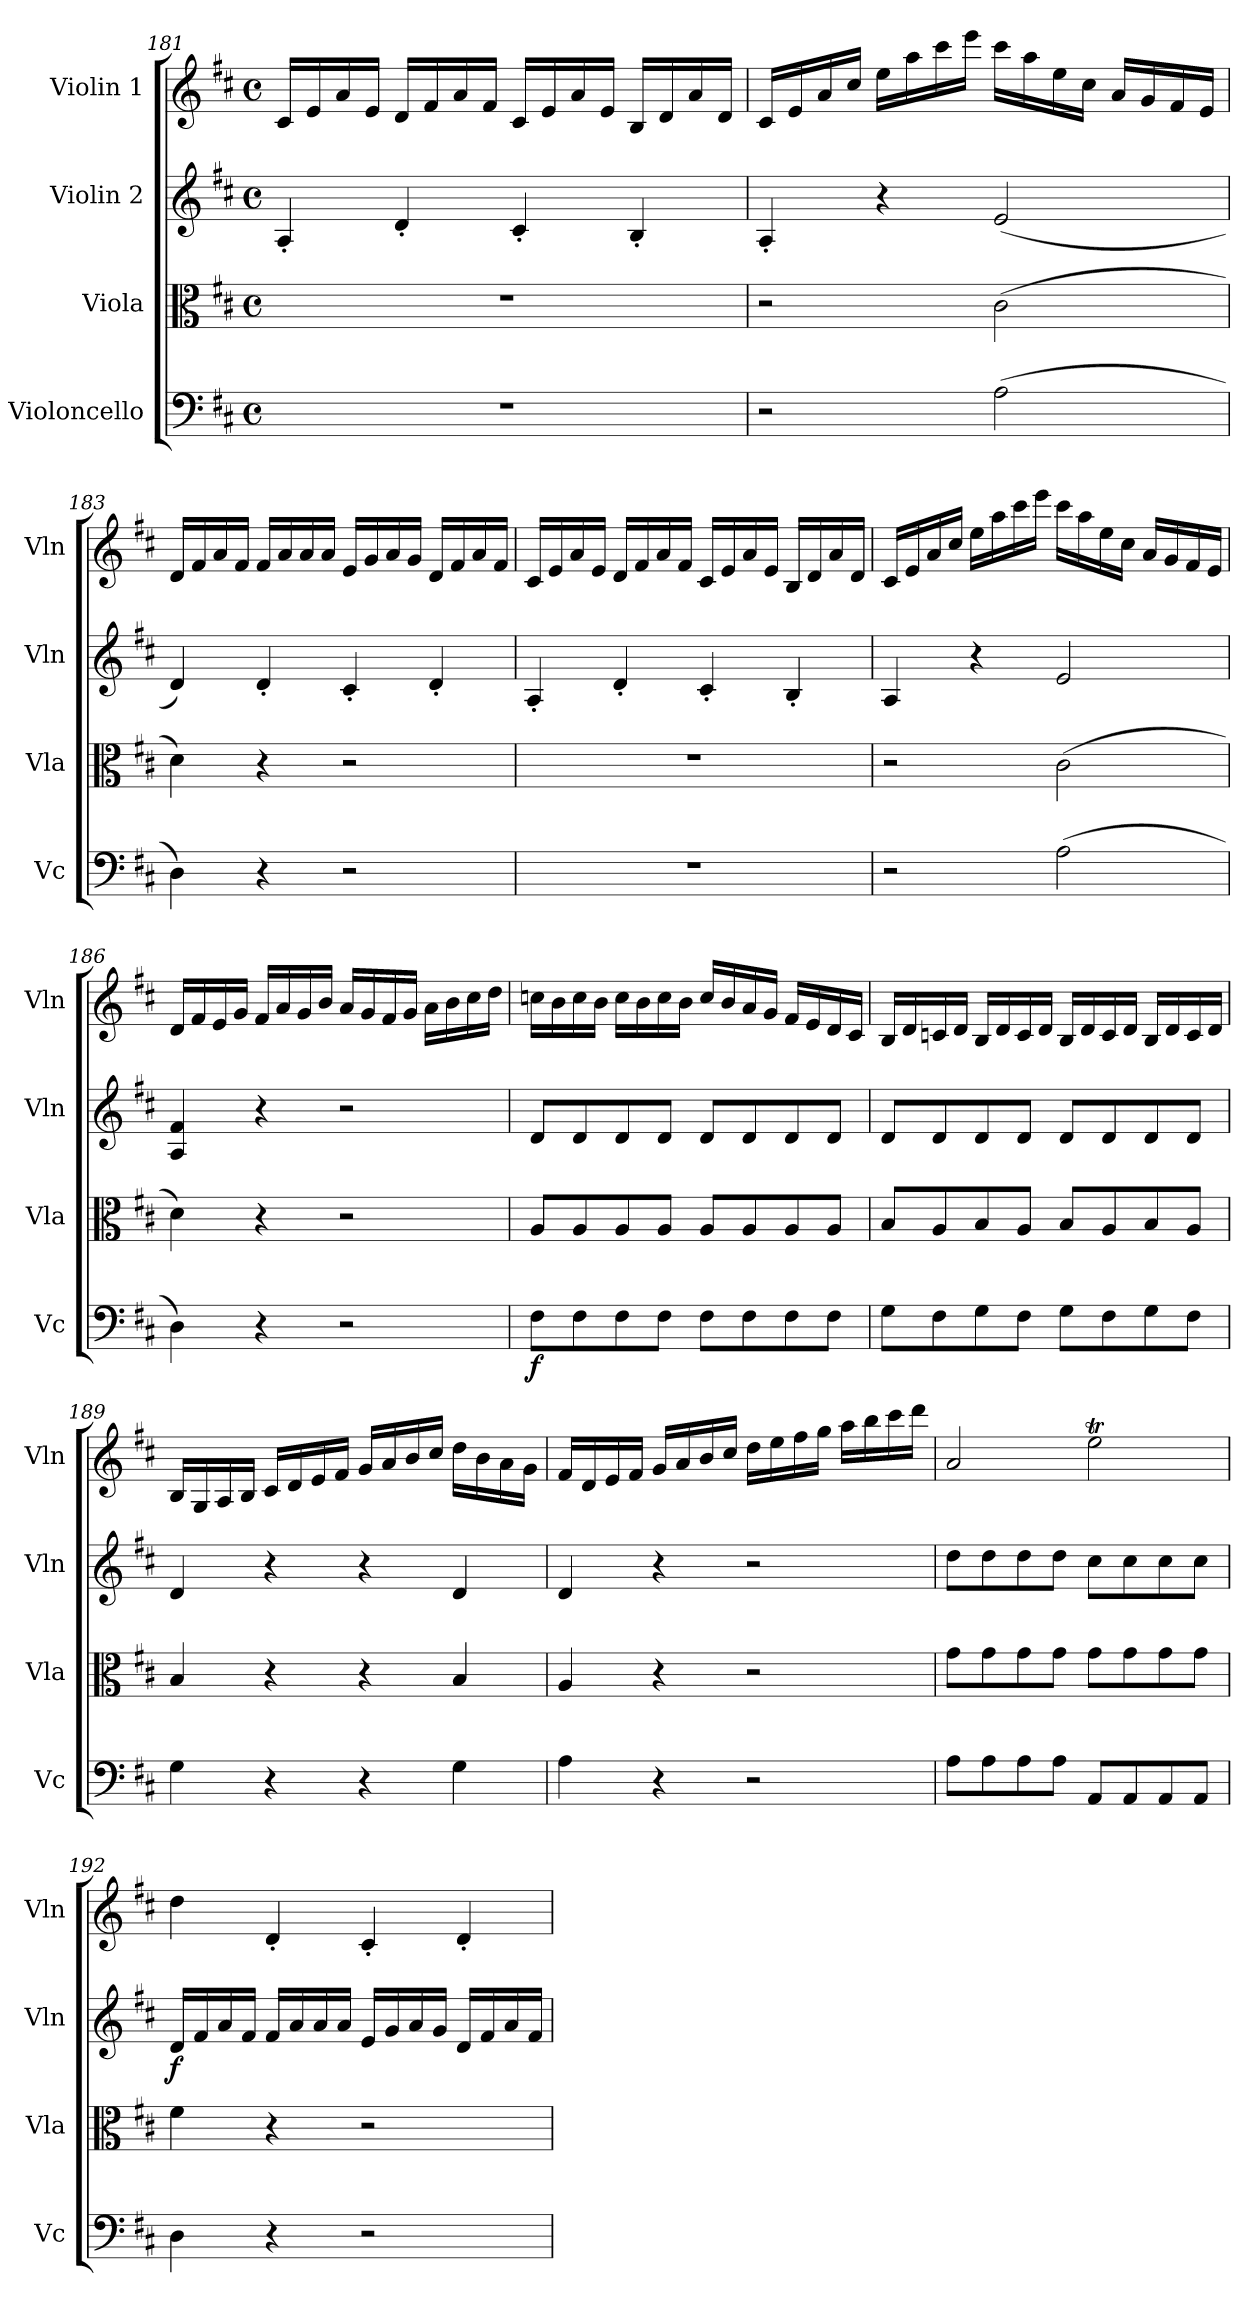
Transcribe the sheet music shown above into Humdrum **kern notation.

**kern	**dynam	**kern	**kern	**dynam	**kern
*part4	*part4	*part3	*part2	*part2	*part1
*staff4	*staff4	*staff3	*staff2	*staff2	*staff1
*I"Violoncello	*	*I"Viola	*I"Violin 2	*	*I"Violin 1
*I'Vc	*	*I'Vla	*I'Vln	*	*I'Vln
*clefF4	*	*clefC3	*clefG2	*	*clefG2
*k[f#c#]	*	*k[f#c#]	*k[f#c#]	*	*k[f#c#]
*M4/4	*	*M4/4	*M4/4	*	*M4/4
*met(c)	*	*met(c)	*met(c)	*	*met(c)
=181	=181	=181	=181	=181	=181
1r	.	1r	4A'/	.	16c#/LL
.	.	.	.	.	16e/
.	.	.	.	.	16a/
.	.	.	.	.	16e/JJ
.	.	.	4d'/	.	16d/LL
.	.	.	.	.	16f#/
.	.	.	.	.	16a/
.	.	.	.	.	16f#/JJ
.	.	.	4c#'/	.	16c#/LL
.	.	.	.	.	16e/
.	.	.	.	.	16a/
.	.	.	.	.	16e/JJ
.	.	.	4B'/	.	16B/LL
.	.	.	.	.	16d/
.	.	.	.	.	16a/
.	.	.	.	.	16d/JJ
!!LO:LB:g=z
=182	=182	=182	=182	=182	=182
2r	.	2r	4A'/	.	16c#/LL
.	.	.	.	.	16e/
.	.	.	.	.	16a/
.	.	.	.	.	16cc#/JJ
.	.	.	4r	.	16ee\LL
.	.	.	.	.	16aa\
.	.	.	.	.	16ccc#\
.	.	.	.	.	16eee\JJ
(>2A\	.	(>2c#\	(<2e/	.	16ccc#\LL
.	.	.	.	.	16aa\
.	.	.	.	.	16ee\
.	.	.	.	.	16cc#\JJ
.	.	.	.	.	16a/LL
.	.	.	.	.	16g/
.	.	.	.	.	16f#/
.	.	.	.	.	16e/JJ
=183	=183	=183	=183	=183	=183
4D\)	.	4d\)	4d/)	.	16d/LL
.	.	.	.	.	16f#/
.	.	.	.	.	16a/
.	.	.	.	.	16f#/JJ
4r	.	4r	4d'/	.	16f#/LL
.	.	.	.	.	16a/
.	.	.	.	.	16a/
.	.	.	.	.	16a/JJ
2r	.	2r	4c#'/	.	16e/LL
.	.	.	.	.	16g/
.	.	.	.	.	16a/
.	.	.	.	.	16g/JJ
.	.	.	4d'/	.	16d/LL
.	.	.	.	.	16f#/
.	.	.	.	.	16a/
.	.	.	.	.	16f#/JJ
=184	=184	=184	=184	=184	=184
1r	.	1r	4A'/	.	16c#/LL
.	.	.	.	.	16e/
.	.	.	.	.	16a/
.	.	.	.	.	16e/JJ
.	.	.	4d'/	.	16d/LL
.	.	.	.	.	16f#/
.	.	.	.	.	16a/
.	.	.	.	.	16f#/JJ
.	.	.	4c#'/	.	16c#/LL
.	.	.	.	.	16e/
.	.	.	.	.	16a/
.	.	.	.	.	16e/JJ
.	.	.	4B'/	.	16B/LL
.	.	.	.	.	16d/
.	.	.	.	.	16a/
.	.	.	.	.	16d/JJ
=185	=185	=185	=185	=185	=185
2r	.	2r	4A/	.	16c#/LL
.	.	.	.	.	16e/
.	.	.	.	.	16a/
.	.	.	.	.	16cc#/JJ
.	.	.	4r	.	16ee\LL
.	.	.	.	.	16aa\
.	.	.	.	.	16ccc#\
.	.	.	.	.	16eee\JJ
(>2A\	.	(>2c#\	2e/	.	16ccc#\LL
.	.	.	.	.	16aa\
.	.	.	.	.	16ee\
.	.	.	.	.	16cc#\JJ
.	.	.	.	.	16a/LL
.	.	.	.	.	16g/
.	.	.	.	.	16f#/
.	.	.	.	.	16e/JJ
=186	=186	=186	=186	=186	=186
4D\)	.	4d\)	4A/ 4f#/	.	16d/LL
.	.	.	.	.	16f#/
.	.	.	.	.	16e/
.	.	.	.	.	16g/JJ
4r	.	4r	4r	.	16f#/LL
.	.	.	.	.	16a/
.	.	.	.	.	16g/
.	.	.	.	.	16b/JJ
2r	.	2r	2r	.	16a/LL
.	.	.	.	.	16g/
.	.	.	.	.	16f#/
.	.	.	.	.	16g/JJ
.	.	.	.	.	16a\LL
.	.	.	.	.	16b\
.	.	.	.	.	16cc#\
.	.	.	.	.	16dd\JJ
!!LO:PB:g=z
=187	=187	=187	=187	=187	=187
!	!LO:DY:b	!	!	!	!
8F#\L	f	8A/L	8d/L	.	16ccn\LL
.	.	.	.	.	16b\
8F#\	.	8A/	8d/	.	16cc\
.	.	.	.	.	16b\JJ
8F#\	.	8A/	8d/	.	16cc\LL
.	.	.	.	.	16b\
8F#\J	.	8A/J	8d/J	.	16cc\
.	.	.	.	.	16b\JJ
8F#\L	.	8A/L	8d/L	.	16cc/LL
.	.	.	.	.	16b/
8F#\	.	8A/	8d/	.	16a/
.	.	.	.	.	16g/JJ
8F#\	.	8A/	8d/	.	16f#/LL
.	.	.	.	.	16e/
8F#\J	.	8A/J	8d/J	.	16d/
.	.	.	.	.	16c#/JJ
=188	=188	=188	=188	=188	=188
8G\L	.	8B/L	8d/L	.	16B/LL
.	.	.	.	.	16d/
8F#\	.	8A/	8d/	.	16cn/
.	.	.	.	.	16d/JJ
8G\	.	8B/	8d/	.	16B/LL
.	.	.	.	.	16d/
8F#\J	.	8A/J	8d/J	.	16c/
.	.	.	.	.	16d/JJ
8G\L	.	8B/L	8d/L	.	16B/LL
.	.	.	.	.	16d/
8F#\	.	8A/	8d/	.	16c/
.	.	.	.	.	16d/JJ
8G\	.	8B/	8d/	.	16B/LL
.	.	.	.	.	16d/
8F#\J	.	8A/J	8d/J	.	16c/
.	.	.	.	.	16d/JJ
=189	=189	=189	=189	=189	=189
4G\	.	4B/	4d/	.	16B/LL
.	.	.	.	.	16G/
.	.	.	.	.	16A/
.	.	.	.	.	16B/JJ
4r	.	4r	4r	.	16c#/LL
.	.	.	.	.	16d/
.	.	.	.	.	16e/
.	.	.	.	.	16f#/JJ
4r	.	4r	4r	.	16g/LL
.	.	.	.	.	16a/
.	.	.	.	.	16b/
.	.	.	.	.	16cc#/JJ
4G\	.	4B/	4d/	.	16dd\LL
.	.	.	.	.	16b\
.	.	.	.	.	16a\
.	.	.	.	.	16g\JJ
=190	=190	=190	=190	=190	=190
4A\	.	4A/	4d/	.	16f#/LL
.	.	.	.	.	16d/
.	.	.	.	.	16e/
.	.	.	.	.	16f#/JJ
4r	.	4r	4r	.	16g/LL
.	.	.	.	.	16a/
.	.	.	.	.	16b/
.	.	.	.	.	16cc#/JJ
2r	.	2r	2r	.	16dd\LL
.	.	.	.	.	16ee\
.	.	.	.	.	16ff#\
.	.	.	.	.	16gg\JJ
.	.	.	.	.	16aa\LL
.	.	.	.	.	16bb\
.	.	.	.	.	16ccc#\
.	.	.	.	.	16ddd\JJ
=191	=191	=191	=191	=191	=191
8A\L	.	8g\L	8dd\L	.	2a/
8A\	.	8g\	8dd\	.	.
8A\	.	8g\	8dd\	.	.
8A\J	.	8g\J	8dd\J	.	.
8AA/L	.	8g\L	8cc#\L	.	2eeT\
8AA/	.	8g\	8cc#\	.	.
8AA/	.	8g\	8cc#\	.	.
8AA/J	.	8g\J	8cc#\J	.	.
!!LO:PB:g=z
=192	=192	=192	=192	=192	=192
!	!	!	!	!LO:DY:b	!
4D\	.	4f#\	16d/LL	f	4dd\
.	.	.	16f#/	.	.
.	.	.	16a/	.	.
.	.	.	16f#/JJ	.	.
4r	.	4r	16f#/LL	.	4d'/
.	.	.	16a/	.	.
.	.	.	16a/	.	.
.	.	.	16a/JJ	.	.
2r	.	2r	16e/LL	.	4c#'/
.	.	.	16g/	.	.
.	.	.	16a/	.	.
.	.	.	16g/JJ	.	.
.	.	.	16d/LL	.	4d'/
.	.	.	16f#/	.	.
.	.	.	16a/	.	.
.	.	.	16f#/JJ	.	.
=	=	=	=	=	=
*-	*-	*-	*-	*-	*-
